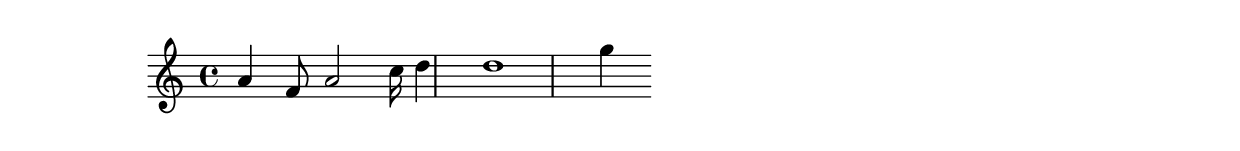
%{
Welcome to LilyPond
===================

Congratulations, LilyPond has been installed successfully.

Now to take it for the first test run.

  1. Save this file

  2. Select

       Compile > Typeset file

  from the menu.

  The file is processed, and

  3.  The PDF viewer will pop up. Click one of the noteheads.


That's it.  For more information, visit http://lilypond.org .

%}

\version "2.20.0"  % necessary for upgrading to future LilyPond versions.

\relative {
a'4 f8 a2 c16 d4 d1 g4 
}
